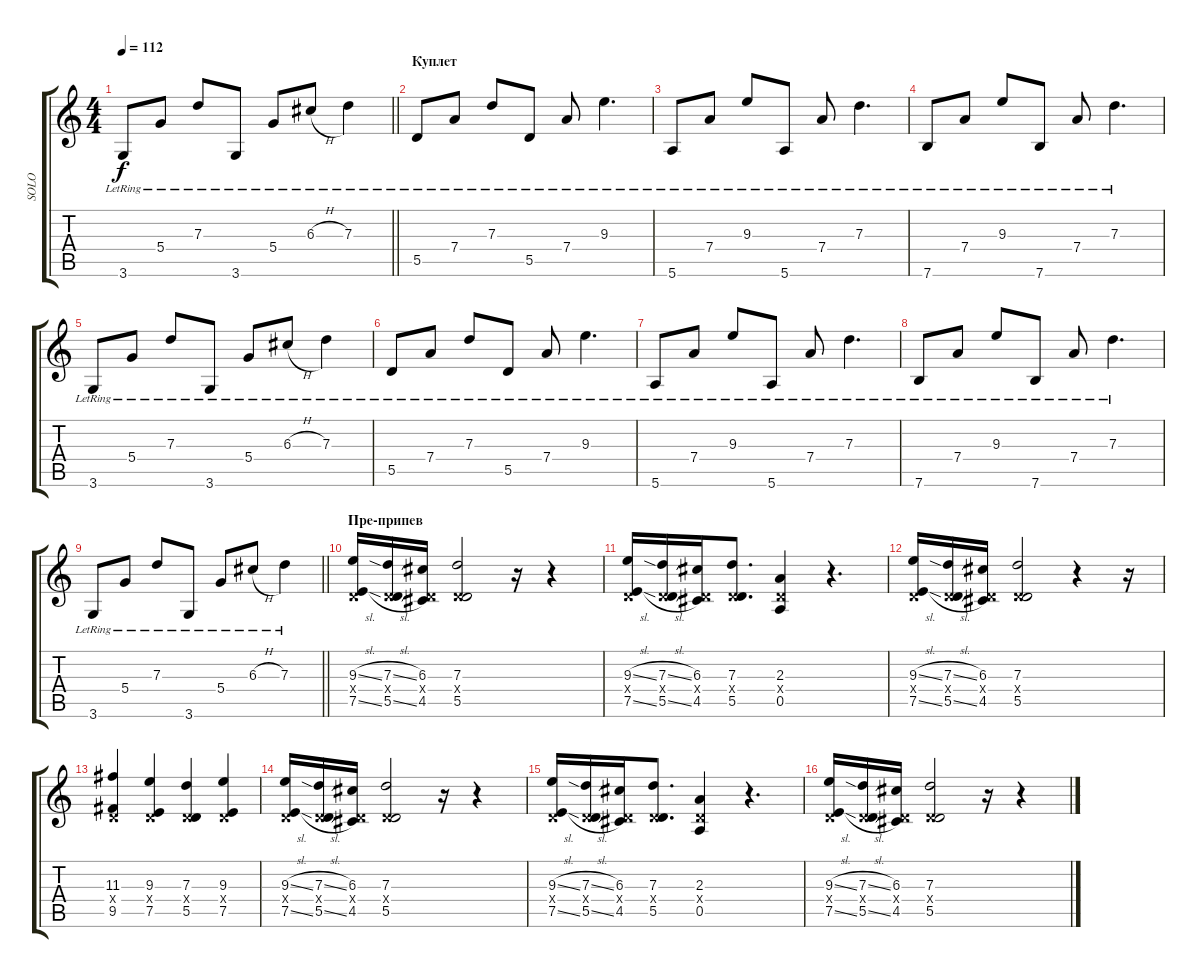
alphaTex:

\track ("SOLO" "SOLO") {instrument distortionguitar}
\staff {score tabs}
\tuning (E4 B3 G3 D3 A2 E2) {hide}
\ts (4 4)
\tempo 112
\clef g2
\barLineRight lightlight
\ks c
3.6{lr}.8{dy f} 5.4{lr}.8 7.3{lr}.8 3.6{lr}.8 5.4{lr}.8 6.3{h lr}.8 7.3{lr}.4 |
\section ("" "Куплет")
5.5{lr}.8 7.4{lr}.8 7.3{lr}.8 5.5{lr}.8 7.4{lr}.8 9.3{lr}.4{d} |
5.6{lr}.8 7.4{lr}.8 9.3{lr}.8 5.6{lr}.8 7.4{lr}.8 7.3{lr}.4{d} |
7.6{lr}.8 7.4{lr}.8 9.3{lr}.8 7.6{lr}.8 7.4{lr}.8 7.3{lr}.4{d} |
3.6{lr}.8 5.4{lr}.8 7.3{lr}.8 3.6{lr}.8 5.4{lr}.8 6.3{h lr}.8 7.3{lr}.4 |
5.5{lr}.8 7.4{lr}.8 7.3{lr}.8 5.5{lr}.8 7.4{lr}.8 9.3{lr}.4{d} |
5.6{lr}.8 7.4{lr}.8 9.3{lr}.8 5.6{lr}.8 7.4{lr}.8 7.3{lr}.4{d} |
7.6{lr}.8 7.4{lr}.8 9.3{lr}.8 7.6{lr}.8 7.4{lr}.8 7.3{lr}.4{d} |
\barLineRight lightlight
3.6{lr}.8 5.4{lr}.8 7.3{lr}.8 3.6{lr}.8 5.4{lr}.8 6.3{h lr}.8 7.3{lr}.4 |
\section ("" "Пре-припев")
(9.3{sl} 0.4{x} 7.5{sl}).16{instrument distortionguitar} (7.3{sl} 0.4{x} 5.5{sl}).16 (6.3 0.4{x} 4.5).16 (7.3 0.4{x} 5.5).2 r.16 r.4 |
(9.3{sl} 0.4{x} 7.5{sl}).16 (7.3{sl} 0.4{x} 5.5{sl}).16 (6.3 0.4{x} 4.5).16 (7.3 0.4{x} 5.5).8{d} (2.3 0.4{x} 0.5).4 r.4{d} |
(9.3{sl} 0.4{x} 7.5{sl}).16 (7.3{sl} 0.4{x} 5.5{sl}).16 (6.3 0.4{x} 4.5).16 (7.3 0.4{x} 5.5).2 r.4 r.16 |
(11.3 0.4{x} 9.5).4 (9.3 0.4{x} 7.5).4 (7.3 0.4{x} 5.5).4 (9.3 0.4{x} 7.5).4 |
(9.3{sl} 0.4{x} 7.5{sl}).16 (7.3{sl} 0.4{x} 5.5{sl}).16 (6.3 0.4{x} 4.5).16 (7.3 0.4{x} 5.5).2 r.16 r.4 |
(9.3{sl} 0.4{x} 7.5{sl}).16 (7.3{sl} 0.4{x} 5.5{sl}).16 (6.3 0.4{x} 4.5).16 (7.3 0.4{x} 5.5).8{d} (2.3 0.4{x} 0.5).4 r.4{d} |
(9.3{sl} 0.4{x} 7.5{sl}).16 (7.3{sl} 0.4{x} 5.5{sl}).16 (6.3 0.4{x} 4.5).16 (7.3 0.4{x} 5.5).2 r.16 r.4
